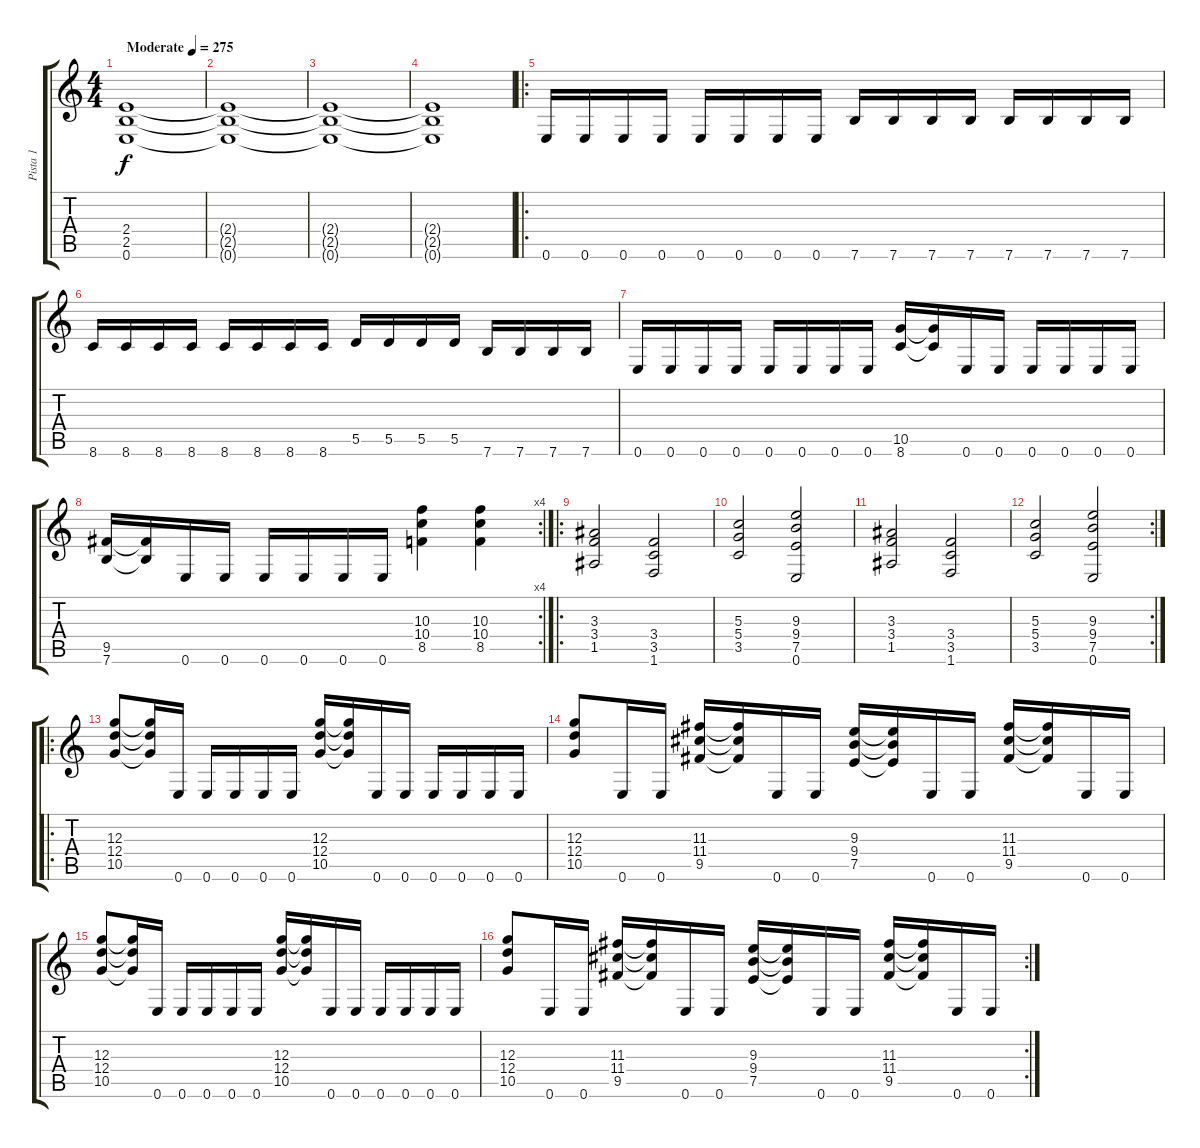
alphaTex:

\track ("Pista 1" "Pista 1") {instrument overdrivenguitar}
\staff {score tabs}
\tuning (E4 B3 G3 D3 A2 E2) {hide}
\ts (4 4)
\tempo (275 "Moderate")
\clef g2
\ks c
(2.4 2.5 0.6).1{dy f instrument overdrivenguitar} |
(2.4{t} 2.5{t} 0.6{t}).1 |
(2.4{t} 2.5{t} 0.6{t}).1 |
(2.4{t} 2.5{t} 0.6{t}).1 |
\ro
0.6.16 0.6.16 0.6.16 0.6.16 0.6.16 0.6.16 0.6.16 0.6.16 7.6.16 7.6.16 7.6.16 7.6.16 7.6.16 7.6.16 7.6.16 7.6.16 |
8.6.16 8.6.16 8.6.16 8.6.16 8.6.16 8.6.16 8.6.16 8.6.16 5.5.16 5.5.16 5.5.16 5.5.16 7.6.16 7.6.16 7.6.16 7.6.16 |
0.6.16 0.6.16 0.6.16 0.6.16 0.6.16 0.6.16 0.6.16 0.6.16 (10.5 8.6).16 (10.5{t} 8.6{t}).16 0.6.16 0.6.16 0.6.16 0.6.16 0.6.16 0.6.16 |
\rc 4
(9.5 7.6).16 (9.5{t} 7.6{t}).16 0.6.16 0.6.16 0.6.16 0.6.16 0.6.16 0.6.16 (10.3 10.4 8.5).4 (10.3 10.4 8.5).4 |
\ro
(3.3 3.4 1.5).2 (3.4 3.5 1.6).2 |
(5.3 5.4 3.5).2 (9.3 9.4 7.5 0.6).2 |
(3.3 3.4 1.5).2 (3.4 3.5 1.6).2 |
\rc 2
(5.3 5.4 3.5).2 (9.3 9.4 7.5 0.6).2 |
\ro
(12.3 12.4 10.5).8 (12.3{t} 12.4{t} 10.5{t}).16 0.6.16 0.6.16 0.6.16 0.6.16 0.6.16 (12.3 12.4 10.5).16 (12.3{t} 12.4{t} 10.5{t}).16 0.6.16 0.6.16 0.6.16 0.6.16 0.6.16 0.6.16 |
(12.3 12.4 10.5).8 0.6.16 0.6.16 (11.3 11.4 9.5).16 (11.3{t} 11.4{t} 9.5{t}).16 0.6.16 0.6.16 (9.3 9.4 7.5).16 (9.3{t} 9.4{t} 7.5{t}).16 0.6.16 0.6.16 (11.3 11.4 9.5).16 (11.3{t} 11.4{t} 9.5{t}).16 0.6.16 0.6.16 |
(12.3 12.4 10.5).8 (12.3{t} 12.4{t} 10.5{t}).16 0.6.16 0.6.16 0.6.16 0.6.16 0.6.16 (12.3 12.4 10.5).16 (12.3{t} 12.4{t} 10.5{t}).16 0.6.16 0.6.16 0.6.16 0.6.16 0.6.16 0.6.16 |
\rc 2
(12.3 12.4 10.5).8 0.6.16 0.6.16 (11.3 11.4 9.5).16 (11.3{t} 11.4{t} 9.5{t}).16 0.6.16 0.6.16 (9.3 9.4 7.5).16 (9.3{t} 9.4{t} 7.5{t}).16 0.6.16 0.6.16 (11.3 11.4 9.5).16 (11.3{t} 11.4{t} 9.5{t}).16 0.6.16 0.6.16
